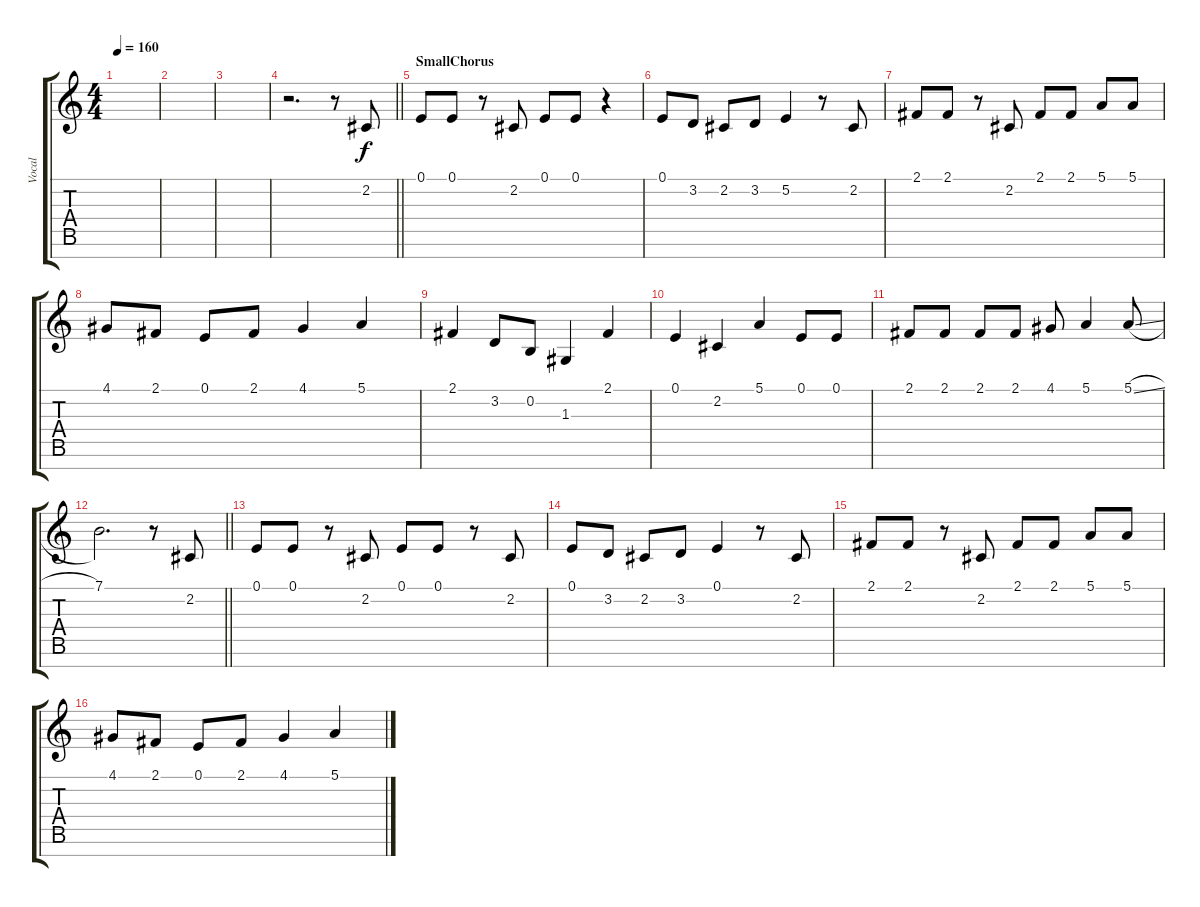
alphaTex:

\track ("Vocal" "Vocal") {instrument violin}
\staff {score tabs}
\tuning (E4 B3 G3 D3 A2 E2 B1) {hide}
\ts (4 4)
\tempo 160
\clef g2
\ks c
|
|
|
\barLineRight lightlight
r.2{d} r.8 2.2.8 |
\section ("" "SmallChorus")
0.1.8 0.1.8 r.8 2.2.8 0.1.8 0.1.8 r.4 |
0.1.8 3.2.8 2.2.8 3.2.8 5.2.4 r.8 2.2.8 |
2.1.8 2.1.8 r.8 2.2.8 2.1.8 2.1.8 5.1.8 5.1.8 |
4.1.8 2.1.8 0.1.8 2.1.8 4.1.4 5.1.4 |
2.1.4 3.2.8 0.2.8 1.3.4 2.1.4 |
0.1.4 2.2.4 5.1.4 0.1.8 0.1.8 |
2.1.8 2.1.8 2.1.8 2.1.8 4.1.8 5.1.4 5.1{sl}.8 |
\barLineRight lightlight
7.1.2{d} r.8 2.2.8 |
0.1.8 0.1.8 r.8 2.2.8 0.1.8 0.1.8 r.8 2.2.8 |
0.1.8 3.2.8 2.2.8 3.2.8 0.1.4 r.8 2.2.8 |
2.1.8 2.1.8 r.8 2.2.8 2.1.8 2.1.8 5.1.8 5.1.8 |
4.1.8 2.1.8 0.1.8 2.1.8 4.1.4 5.1.4
